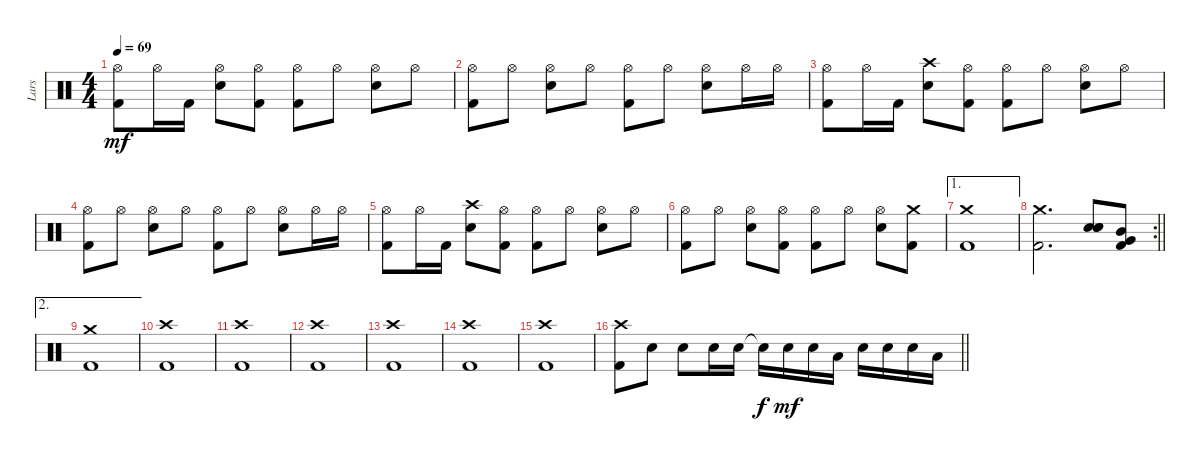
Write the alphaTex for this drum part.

\track ("Lars" "Lars") {instrument percussion}
\staff {score}
\articulation defaults
\ts (4 4)
\tempo 69
\clef neutral
\ks c
("Hi-Hat (open)" "Kick (hit) 2").8{dy mf} "Hi-Hat (open)".16 "Kick (hit) 2".16 ("Hi-Hat (open)" "Electric Snare (hit)").8 ("Hi-Hat (open)" "Kick (hit) 2").8 ("Hi-Hat (open)" "Kick (hit) 2").8 "Hi-Hat (open)".8 ("Hi-Hat (open)" "Electric Snare (hit)").8 "Hi-Hat (open)".8 |
("Hi-Hat (open)" "Kick (hit) 2").8 "Hi-Hat (open)".8 ("Hi-Hat (open)" "Electric Snare (hit)").8 "Hi-Hat (open)".8 ("Hi-Hat (open)" "Kick (hit) 2").8 "Hi-Hat (open)".8 ("Hi-Hat (open)" "Electric Snare (hit)").8 "Hi-Hat (open)".16 "Hi-Hat (open)".16 |
("Hi-Hat (open)" "Kick (hit) 2").8 "Hi-Hat (open)".16 "Kick (hit) 2".16 ("Crash high (hit)" "Electric Snare (hit)").8 ("Hi-Hat (open)" "Kick (hit) 2").8 ("Hi-Hat (open)" "Kick (hit) 2").8 "Hi-Hat (open)".8 ("Hi-Hat (open)" "Electric Snare (hit)").8 "Hi-Hat (open)".8 |
("Hi-Hat (open)" "Kick (hit) 2").8 "Hi-Hat (open)".8 ("Hi-Hat (open)" "Electric Snare (hit)").8 "Hi-Hat (open)".8 ("Hi-Hat (open)" "Kick (hit) 2").8 "Hi-Hat (open)".8 ("Hi-Hat (open)" "Electric Snare (hit)").8 "Hi-Hat (open)".16 "Hi-Hat (open)".16 |
("Hi-Hat (open)" "Kick (hit) 2").8 "Hi-Hat (open)".16 "Kick (hit) 2".16 ("Crash high (hit)" "Electric Snare (hit)").8 ("Hi-Hat (open)" "Kick (hit) 2").8 ("Hi-Hat (open)" "Kick (hit) 2").8 "Hi-Hat (open)".8 ("Hi-Hat (open)" "Electric Snare (hit)").8 "Hi-Hat (open)".8 |
("Hi-Hat (open)" "Kick (hit) 2").8 "Hi-Hat (open)".8 ("Hi-Hat (open)" "Electric Snare (hit)").8 ("Hi-Hat (open)" "Kick (hit) 2").8 ("Hi-Hat (open)" "Kick (hit) 2").8 "Hi-Hat (open)".8 ("Hi-Hat (open)" "Electric Snare (hit)").8 ("Crash medium (hit)" "Kick (hit) 2").8 |
\ae 1
("Crash medium (hit)" "Kick (hit) 2").1 |
\rc 2
\barLineRight lightlight
("Crash medium (hit)" "Kick (hit) 2").2{d} ("Electric Snare (hit)" "Electric Snare (hit)" "Electric Snare (hit)").8 ("Very Low Tom (hit)" "Mid Tom (hit)" "Kick (hit) 2").8 |
\ae 2
("Crash medium (hit)" "Kick (hit) 2").1 |
("Kick (hit) 2" "Crash high (hit)").1 |
("Kick (hit) 2" "Crash high (hit)").1 |
("Kick (hit) 2" "Crash high (hit)").1 |
("Kick (hit) 2" "Crash high (hit)").1 |
("Kick (hit) 2" "Crash high (hit)").1 |
("Kick (hit) 2" "Crash high (hit)").1 |
\barLineRight lightlight
("Kick (hit) 2" "Crash high (hit)").8 "Electric Snare (hit)".8 "Electric Snare (hit)".8 "Electric Snare (hit)".16 "Electric Snare (hit)".16 "Snare (hit)"{t}.16{dy f} "Electric Snare (hit)".16{dy mf} "Electric Snare (hit)".16 "Low Tom (hit)".16 "Electric Snare (hit)".16 "Electric Snare (hit)".16 "Electric Snare (hit)".16 "Low Tom (hit)".16
